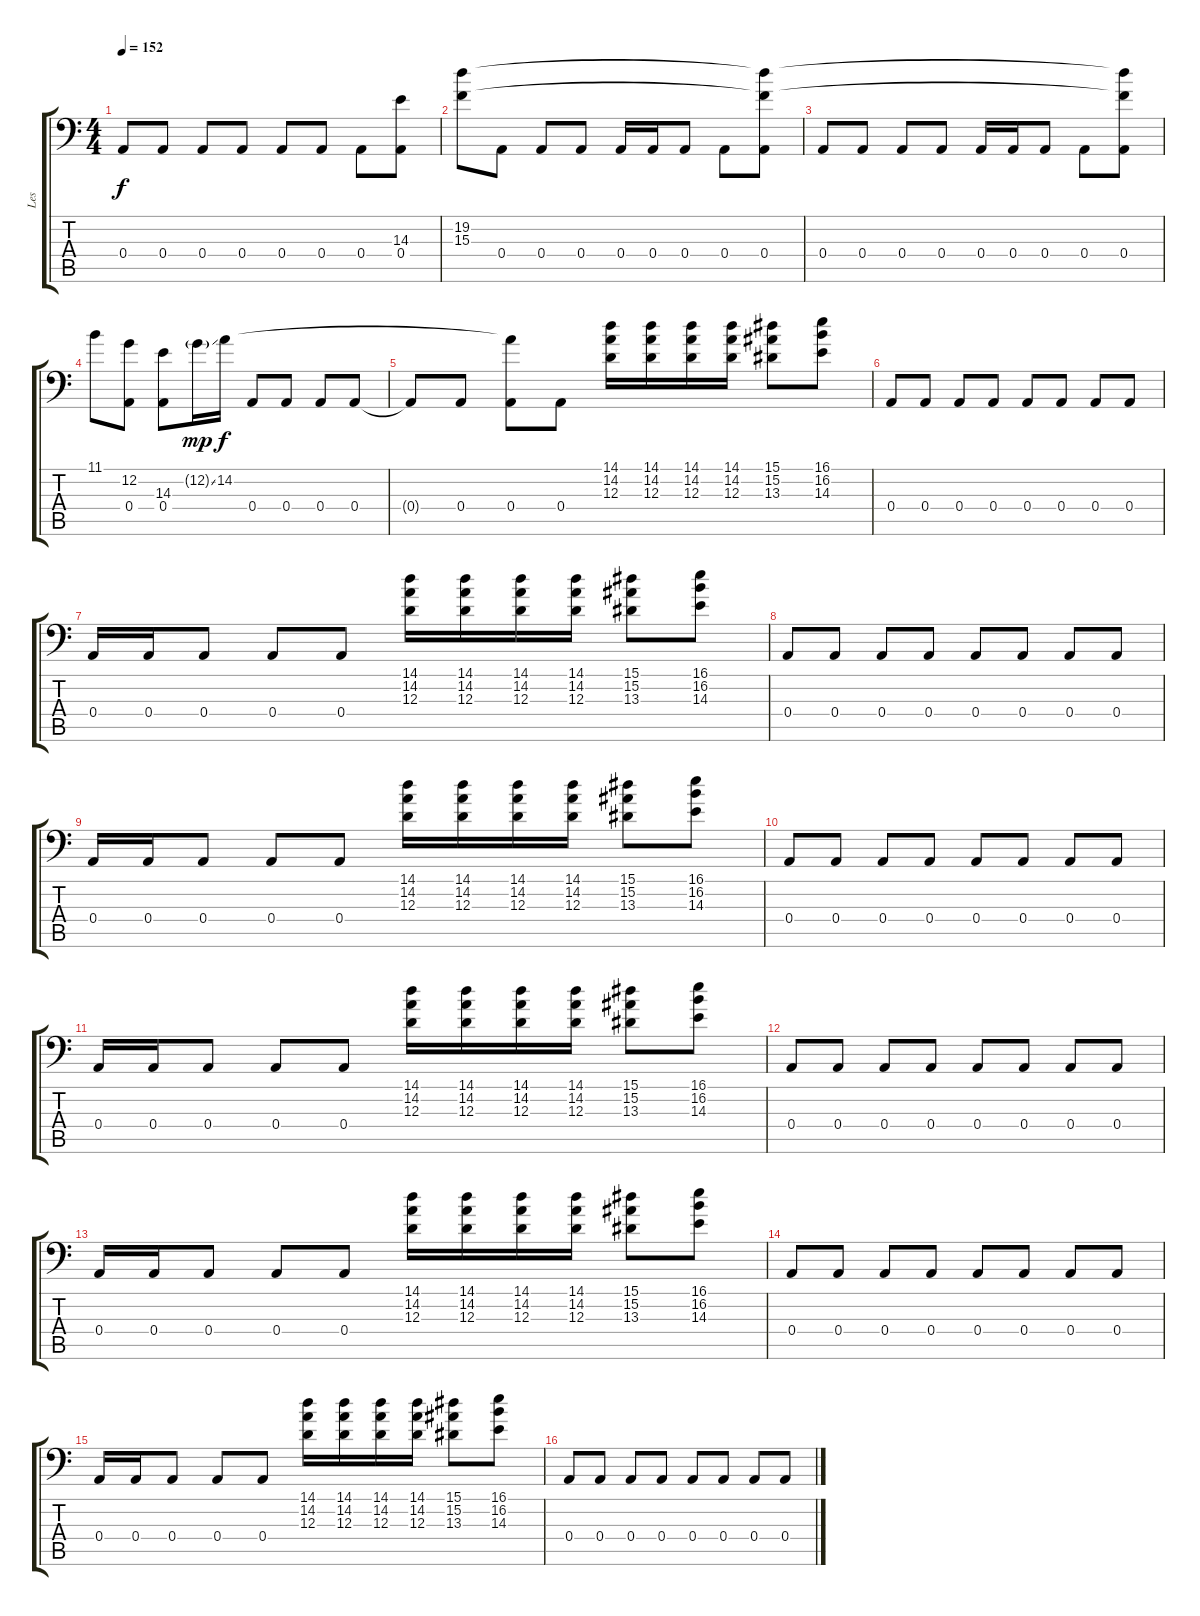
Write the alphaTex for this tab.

\track ("Les" "Les") {instrument electricbassfinger}
\staff {score tabs}
\tuning (C3 G2 D2 A1 E1 B0) {hide}
\ts (4 4)
\tempo 152
\clef f4
\ks c
0.4.8{dy f} 0.4.8 0.4.8 0.4.8 0.4.8 0.4.8 0.4.8 (14.3{t} 0.4).8 |
(19.2 15.3).8 0.4.8 0.4.8 0.4.8 0.4.16 0.4.16 0.4.8 0.4.8 (19.2{t} 15.3{t} 0.4).8 |
0.4.8 0.4.8 0.4.8 0.4.8 0.4.16 0.4.16 0.4.8 0.4.8 (19.2{t} 15.3{t} 0.4).8 |
11.1.8 (12.2 0.4).8 (14.3 0.4).8 12.2{ss g}.16{dy mp} 14.2.16{dy f} 0.4.8 0.4.8 0.4.8 0.4.8 |
0.4{t}.8 0.4.8 (14.2{t} 0.4).8 0.4.8 (14.1 14.2 12.3).16 (14.1 14.2 12.3).16 (14.1 14.2 12.3).16 (14.1 14.2 12.3).16 (15.1 15.2 13.3).8 (16.1 16.2 14.3).8 |
0.4.8 0.4.8 0.4.8 0.4.8 0.4.8 0.4.8 0.4.8 0.4.8 |
0.4.16 0.4.16 0.4.8 0.4.8 0.4.8 (14.1 14.2 12.3).16 (14.1 14.2 12.3).16 (14.1 14.2 12.3).16 (14.1 14.2 12.3).16 (15.1 15.2 13.3).8 (16.1 16.2 14.3).8 |
0.4.8 0.4.8 0.4.8 0.4.8 0.4.8 0.4.8 0.4.8 0.4.8 |
0.4.16 0.4.16 0.4.8 0.4.8 0.4.8 (14.1 14.2 12.3).16 (14.1 14.2 12.3).16 (14.1 14.2 12.3).16 (14.1 14.2 12.3).16 (15.1 15.2 13.3).8 (16.1 16.2 14.3).8 |
0.4.8 0.4.8 0.4.8 0.4.8 0.4.8 0.4.8 0.4.8 0.4.8 |
0.4.16 0.4.16 0.4.8 0.4.8 0.4.8 (14.1 14.2 12.3).16 (14.1 14.2 12.3).16 (14.1 14.2 12.3).16 (14.1 14.2 12.3).16 (15.1 15.2 13.3).8 (16.1 16.2 14.3).8 |
0.4.8 0.4.8 0.4.8 0.4.8 0.4.8 0.4.8 0.4.8 0.4.8 |
0.4.16 0.4.16 0.4.8 0.4.8 0.4.8 (14.1 14.2 12.3).16 (14.1 14.2 12.3).16 (14.1 14.2 12.3).16 (14.1 14.2 12.3).16 (15.1 15.2 13.3).8 (16.1 16.2 14.3).8 |
0.4.8 0.4.8 0.4.8 0.4.8 0.4.8 0.4.8 0.4.8 0.4.8 |
0.4.16 0.4.16 0.4.8 0.4.8 0.4.8 (14.1 14.2 12.3).16 (14.1 14.2 12.3).16 (14.1 14.2 12.3).16 (14.1 14.2 12.3).16 (15.1 15.2 13.3).8 (16.1 16.2 14.3).8 |
0.4.8 0.4.8 0.4.8 0.4.8 0.4.8 0.4.8 0.4.8 0.4.8
